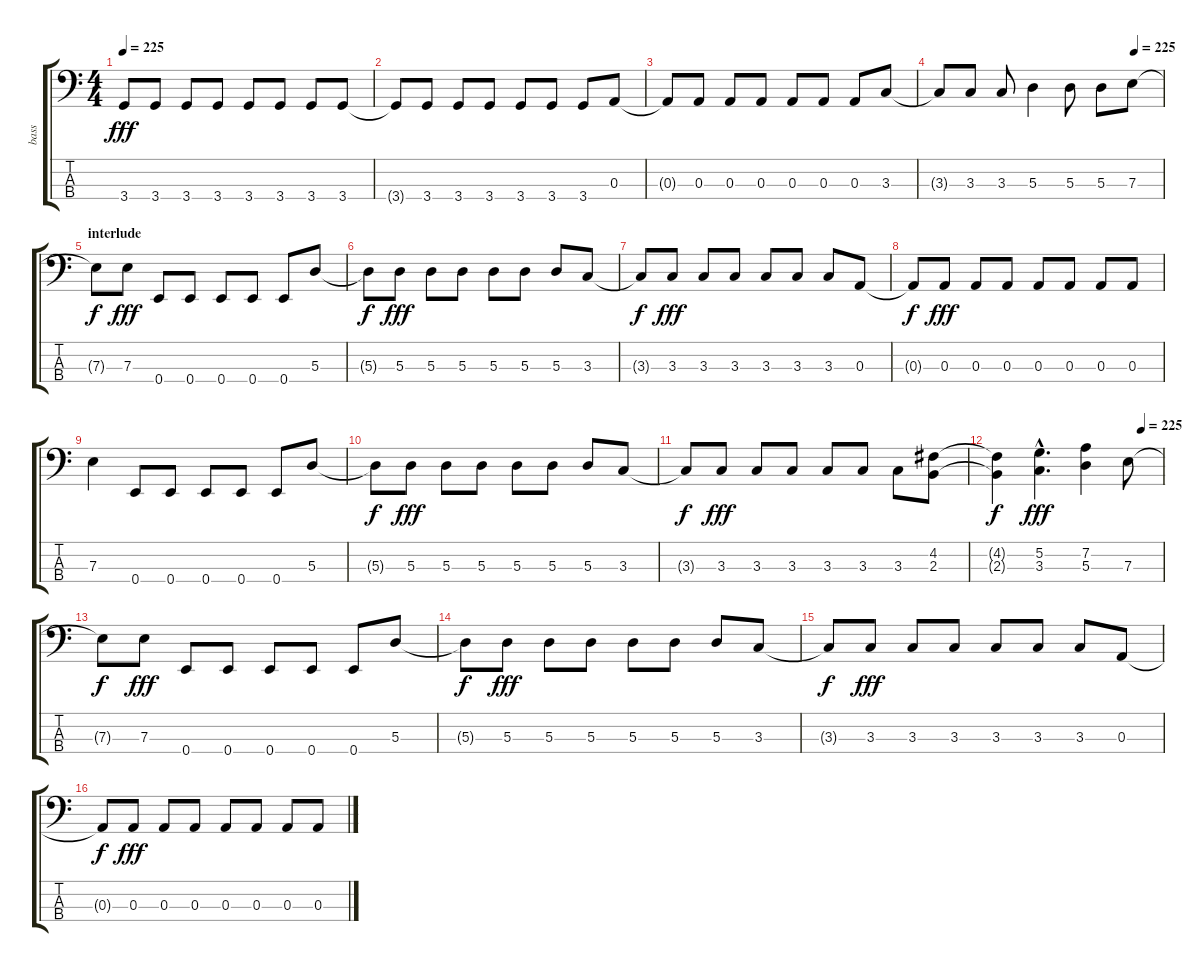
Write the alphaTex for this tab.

\track ("bass" "bass") {instrument electricbassfinger}
\staff {score tabs}
\tuning (G2 D2 A1 E1) {hide}
\ts (4 4)
\tempo 225
\clef f4
\ks c
3.4{t}.8{dy fff} 3.4.8 3.4.8 3.4.8 3.4.8 3.4.8 3.4.8 3.4.8 |
3.4{t}.8 3.4.8 3.4.8 3.4.8 3.4.8 3.4.8 3.4.8 0.3.8 |
0.3{t}.8 0.3.8 0.3.8 0.3.8 0.3.8 0.3.8 0.3.8 3.3.8 |
\tempo (225 0.875)
3.3{t}.8 3.3.8 3.3.8 5.3.4 5.3.8 5.3.8 7.3.8 |
\section ("" "interlude")
7.3{t}.8{dy f} 7.3.8{dy fff} 0.4.8 0.4.8 0.4.8 0.4.8 0.4.8 5.3.8 |
5.3{t}.8{dy f} 5.3.8{dy fff} 5.3.8 5.3.8 5.3.8 5.3.8 5.3.8 3.3.8 |
3.3{t}.8{dy f} 3.3.8{dy fff} 3.3.8 3.3.8 3.3.8 3.3.8 3.3.8 0.3.8 |
0.3{t}.8{dy f} 0.3.8{dy fff} 0.3.8 0.3.8 0.3.8 0.3.8 0.3.8 0.3.8 |
7.3.4 0.4.8 0.4.8 0.4.8 0.4.8 0.4.8 5.3.8 |
5.3{t}.8{dy f} 5.3.8{dy fff} 5.3.8 5.3.8 5.3.8 5.3.8 5.3.8 3.3.8 |
3.3{t}.8{dy f} 3.3.8{dy fff} 3.3.8 3.3.8 3.3.8 3.3.8 3.3.8 (4.2 2.3).8 |
\tempo (225 0.875)
(4.2{t} 2.3{t}).4{dy f} (5.2{hac} 3.3{hac}).4{d dy fff} (7.2 5.3).4 7.3.8 |
7.3{t}.8{dy f} 7.3.8{dy fff} 0.4.8 0.4.8 0.4.8 0.4.8 0.4.8 5.3.8 |
5.3{t}.8{dy f} 5.3.8{dy fff} 5.3.8 5.3.8 5.3.8 5.3.8 5.3.8 3.3.8 |
3.3{t}.8{dy f} 3.3.8{dy fff} 3.3.8 3.3.8 3.3.8 3.3.8 3.3.8 0.3.8 |
0.3{t}.8{dy f} 0.3.8{dy fff} 0.3.8 0.3.8 0.3.8 0.3.8 0.3.8 0.3.8
